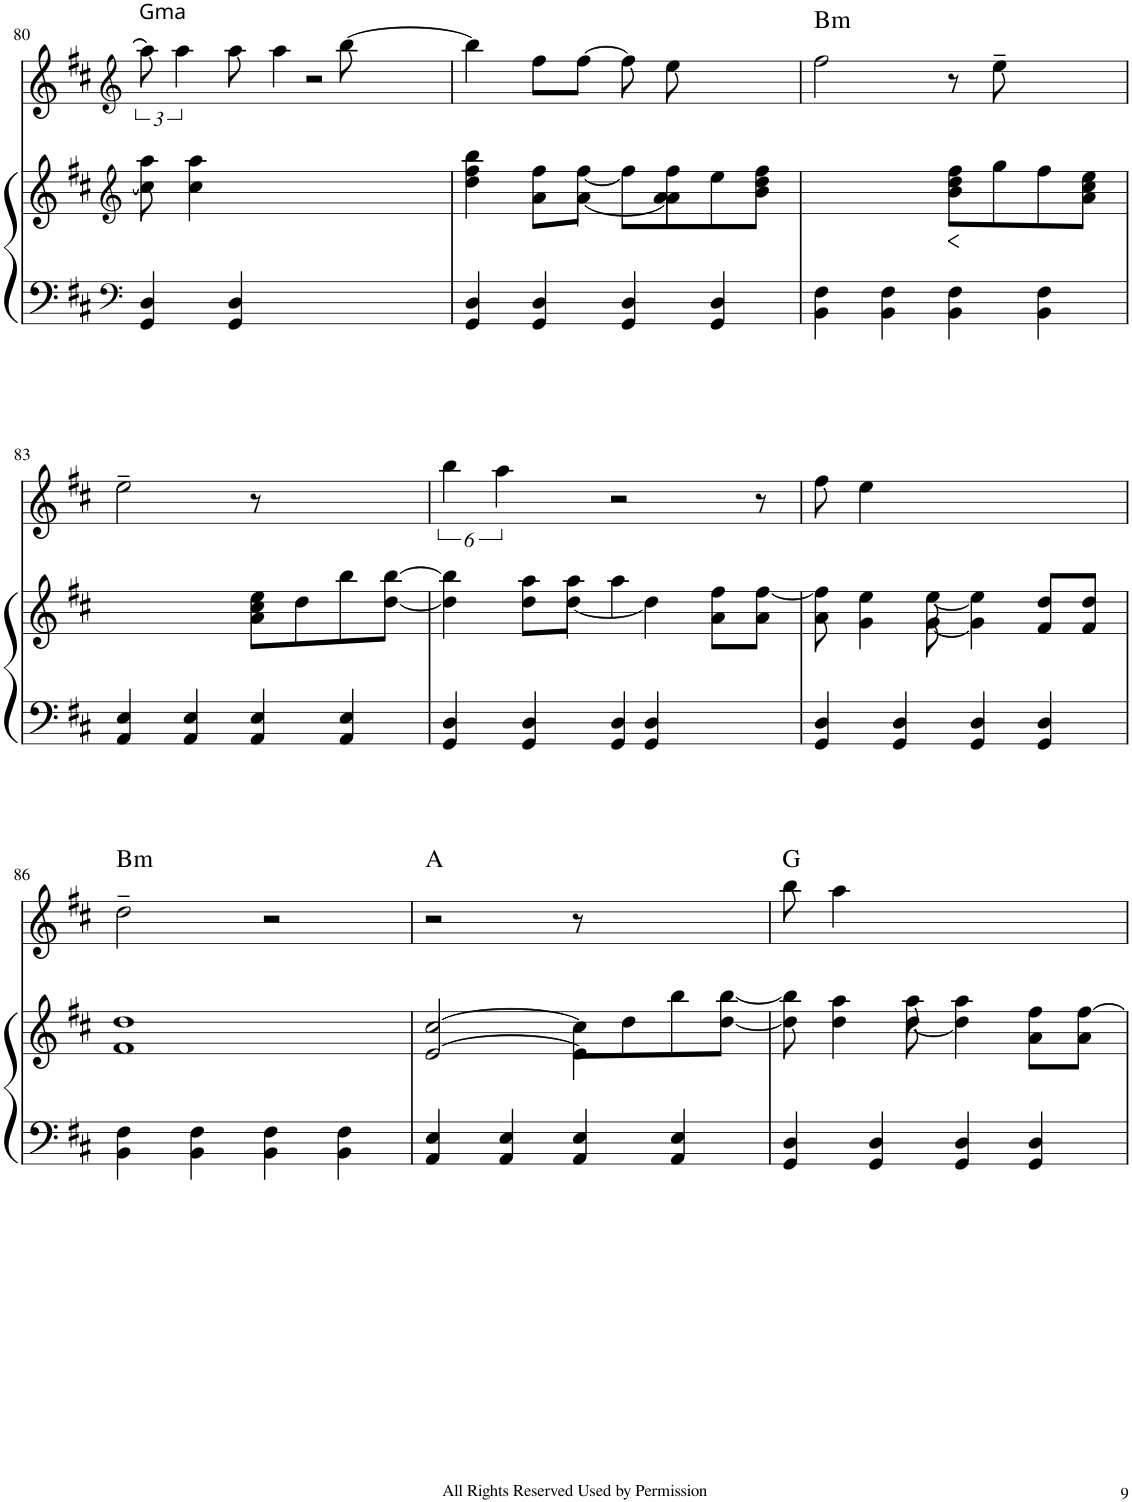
**kern	**kern	**dynam	**kern	**harte
*part2	*part2	*part2	*part1	*part1
*staff3	*staff2	*staff2/3	*staff1	*
!!LO:PB:g=z
*clefF4	*clefG2	*	*clefG2	*
*k[f#c#]	*k[f#c#]	*	*k[f#c#]	*
*M2/2	*M2/2	*	*M4/4	*
=80	=80	=80	=80	=80
!	!	!	!LO:TX:a:t=Gma	!
!	!	!LO:HP:b	!	!
4GG/ 4D/	8cc#\] 8aa\	>	12aa\]	.
.	.	.	6aa\	.
.	4cc#\ 4aa\	.	.	.
4GG/ 4D/	.	.	8aa\	.
.	2ryy	.	4aa\	.
2ryy	.	.	.	.
.	.	.	2r	.
.	8ryy	.	.	.
2ryy	2ryy	.	.	.
.	.	.	[8bb\	.
.	.	.	4ryy	.
=81	=81	=81	=81	=81
*	*^	*	*	*
4GG/ 4D/	4dd\ 4ff#\ 4bb\	4.ryy	.	4bb\]	.
4GG/ 4D/	8a\ 8ff#\L	.	.	8ff#\L	.
.	[8ff#\J	[4a\	.	[8ff#\J	.
4GG/ 4D/	8ff#\L]	.	.	8ff#\]	.
.	8a\ 8ff#\	4a\]	.	8ee\	.
4GG/ 4D/	8ee\	.	.	4ryy	.
.	8b\ 8dd\ 8ff#\J	8ryy	.	.	.
=82	=82	=82	=82	=82	=82
*^	*	*	*	*	*
!	!	!	!	!	!	!LO:H:kt=m
*	*	*v	*v	*	*	*
4BB\ 4F#\	2ryy	2ryy	.	2ff#\	B:min
4BB\ 4F#\	.	.	.	.	.
4BB\ 4F#\	8ryy	8b\ 8dd\ 8ff#\L	]	8ryy	.
.	2ryy	8gg\	.	8r	.
4BB\ 4F#\	.	8ff#\	.	8ee~\	.
.	.	8a\ 8cc#\ 8ee\J	.	4ryy	.
8ryy	.	8ryy	.	.	.
!!LO:LB:g=z
=83	=83	=83	=83	=83	=83
4AA/ 4E/	2ryy	2ryy	.	2ee~\	.
4AA/ 4E/	.	.	.	.	.
4AA/ 4E/	2ryy	8a\ 8cc#\ 8ee\L	.	8r	.
.	.	8dd\	.	4.ryy	.
4AA/ 4E/	.	8bb\	.	.	.
.	.	[8dd\ [8bb\J	.	.	.
=84	=84	=84	=84	=84	=84
*	*	*^	*	*	*
4GG/ 4D/	8ryy	4dd\] 4bb\]	4.ryy	.	6bb\	.
*v	*v	*	*	*	*	*
.	.	.	.	6aa\	.
4GG/ 4D/	8dd\ 8aa\L	.	.	.	.
.	.	.	.	3%2ryy	.
.	8aa\J	[4dd\	.	.	.
4GG/ 4D/	4aa\	.	.	.	.
*^	*	*	*	*	*
.	4GG/ 4D/	.	4dd\]	.	.	.
4ryy	.	4ryy	.	.	.	.
.	2ryy	.	8a\ 8ff#\L	.	.	.
2ryy	.	2ryy	8a\ [8ff#\J	.	2r	.
.	.	.	2ryy	.	.	.
.	8ryy	.	.	.	.	.
8ryy	8ryy	8ryy	.	.	8r	.
*v	*v	*	*	*	*	*
=85	=85	=85	=85	=85	=85
4GG/ 4D/	8a\ 8ff#\]	4.ryy	.	8ff#\	.
.	8ryy	.	.	8ryy	.
8ryy	4g\ 4ee\	.	.	4ee\	.
4GG/ 4D/	.	[8g\	.	.	.
.	[8ee\	4g\]	.	2ryy	.
4GG/ 4D/	4ee\]	.	.	.	.
.	.	4.ryy	.	.	.
4GG/ 4D/	8f#/ 8dd/L	.	.	.	.
.	8f#/ 8dd/J	.	.	8ryy	.
!!LO:LB:g=z
=86	=86	=86	=86	=86	=86
!	!	!	!	!	!LO:H:kt=m
4BB\ 4F#\	1dd	1f#	.	2dd~\	B:min
4BB\ 4F#\	.	.	.	.	.
4BB\ 4F#\	.	.	.	2r	.
4BB\ 4F#\	.	.	.	.	.
=87	=87	=87	=87	=87	=87
*^	*	*	*	*	*
4AA/ 4E/	2.ryy	[2cc#/	[2e/	.	2r	A:maj
4AA/ 4E/	.	.	.	.	.	.
4AA/ 4E/	.	8cc#\L]	4e\]	.	8r	.
.	.	8dd\	.	.	4.ryy	.
4AA/ 4E/	4ryy	8bb\	4ryy	.	.	.
.	.	[8dd\ [8bb\J	.	.	.	.
*v	*v	*	*	*	*	*
=88	=88	=88	=88	=88	=88
4GG/ 4D/	8dd\] 8bb\]	4.ryy	.	8bb\	G:maj
.	4dd\ 4aa\	.	.	4aa\	.
4GG/ 4D/	.	.	.	.	.
.	8aa\	[8dd\	.	2ryy	.
4GG/ 4D/	4aa\	4dd\]	.	.	.
4GG/ 4D/	8a\ 8ff#\L	4ryy	.	.	.
.	8a\ [8ff#\J	.	.	8ryy	.
*	*v	*v	*	*	*
=	=	=	=	=
*-	*-	*-	*-	*-
